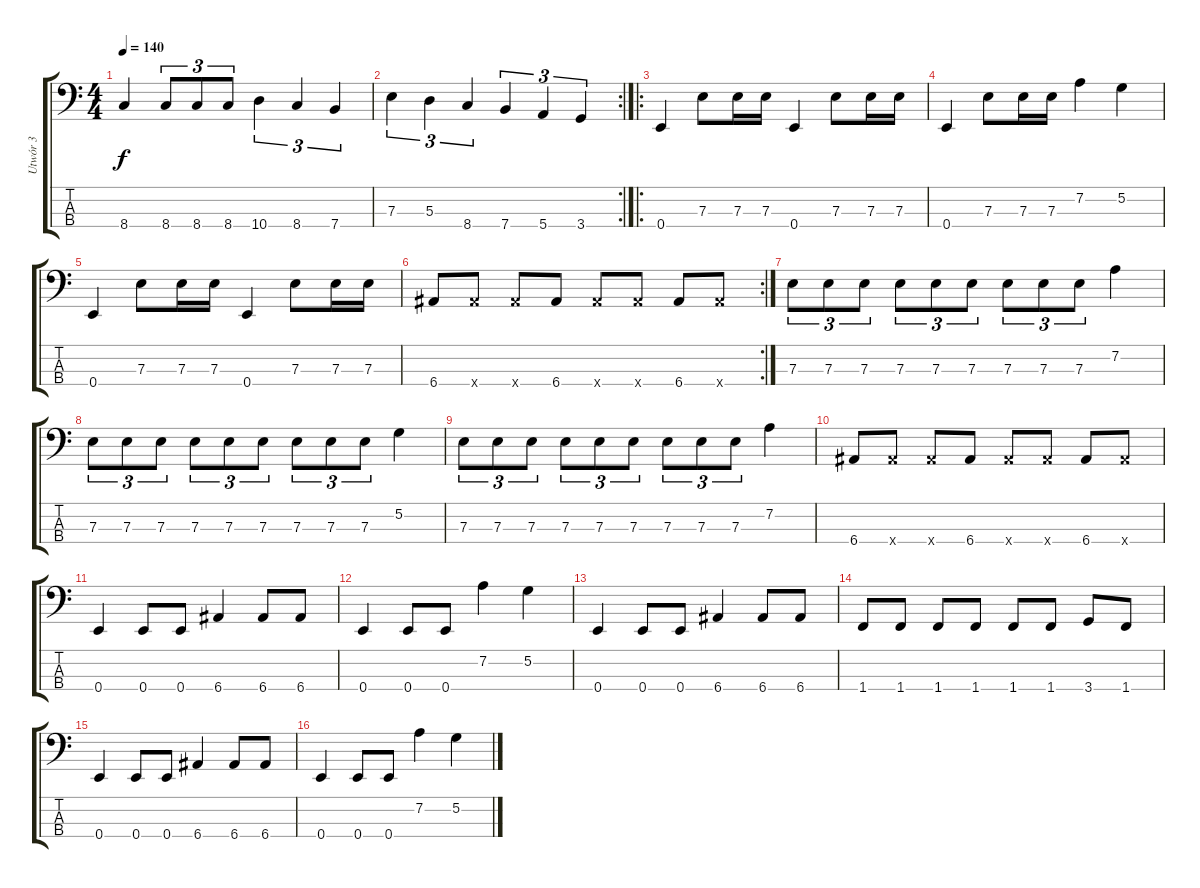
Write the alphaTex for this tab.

\track ("Utwór 3" "Utwór 3") {instrument electricbasspick}
\staff {score tabs}
\tuning (G2 D2 A1 E1) {hide}
\ts (4 4)
\tempo 140
\clef f4
\ks c
8.4.4{dy f} 8.4.8{tu (3 2)} 8.4.8{tu (3 2)} 8.4.8{tu (3 2)} 10.4.4{tu (3 2)} 8.4.4{tu (3 2)} 7.4.4{tu (3 2)} |
\rc 2
7.3.4{tu (3 2)} 5.3.4{tu (3 2)} 8.4.4{tu (3 2)} 7.4.4{tu (3 2)} 5.4.4{tu (3 2)} 3.4.4{tu (3 2)} |
\ro
0.4.4 7.3.8 7.3.16 7.3.16 0.4.4 7.3.8 7.3.16 7.3.16 |
0.4.4 7.3.8 7.3.16 7.3.16 7.2.4 5.2.4 |
0.4.4 7.3.8 7.3.16 7.3.16 0.4.4 7.3.8 7.3.16 7.3.16 |
\rc 2
6.4.8 6.4{x}.8 6.4{x}.8 6.4.8 6.4{x}.8 6.4{x}.8 6.4.8 6.4{x}.8 |
7.3.8{tu (3 2)} 7.3.8{tu (3 2)} 7.3.8{tu (3 2)} 7.3.8{tu (3 2)} 7.3.8{tu (3 2)} 7.3.8{tu (3 2)} 7.3.8{tu (3 2)} 7.3.8{tu (3 2)} 7.3.8{tu (3 2)} 7.2.4 |
7.3.8{tu (3 2)} 7.3.8{tu (3 2)} 7.3.8{tu (3 2)} 7.3.8{tu (3 2)} 7.3.8{tu (3 2)} 7.3.8{tu (3 2)} 7.3.8{tu (3 2)} 7.3.8{tu (3 2)} 7.3.8{tu (3 2)} 5.2.4 |
7.3.8{tu (3 2)} 7.3.8{tu (3 2)} 7.3.8{tu (3 2)} 7.3.8{tu (3 2)} 7.3.8{tu (3 2)} 7.3.8{tu (3 2)} 7.3.8{tu (3 2)} 7.3.8{tu (3 2)} 7.3.8{tu (3 2)} 7.2.4 |
6.4.8 6.4{x}.8 6.4{x}.8 6.4.8 6.4{x}.8 6.4{x}.8 6.4.8 6.4{x}.8 |
0.4.4 0.4.8 0.4.8 6.4.4 6.4.8 6.4.8 |
0.4.4 0.4.8 0.4.8 7.2.4 5.2.4 |
0.4.4 0.4.8 0.4.8 6.4.4 6.4.8 6.4.8 |
1.4.8 1.4.8 1.4.8 1.4.8 1.4.8 1.4.8 3.4.8 1.4.8 |
0.4.4 0.4.8 0.4.8 6.4.4 6.4.8 6.4.8 |
0.4.4 0.4.8 0.4.8 7.2.4 5.2.4
